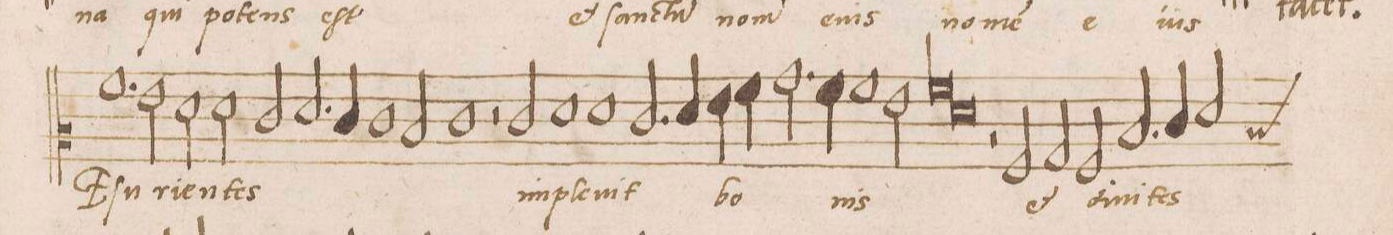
**kern	**text
*I"DISCANTVS	*
*clefC2	*
*k[]	*
*met(C|)	*
*M2/1	*
1.a	E-
2g\	-ſu-
=58	=58
2f\	-ri-
2f\	-en-
2e/	-tes
2.f/	.
=59	=59
4e/	.
1e	.
2d/	.
=60	=60
1e	.
2r	.
2e/	im-
=61	=61
1f	-ple-
1f	-vit
=62	=62
2.e/	.
4f/	.
4g\	bo-
4a\	.
2.b\	.
=63	=63
4a\	.
1a	-nis
2g\	.
=64	=64
*lig	*
1a	.
1f	.
*Xlig	*
=65	=65
2r	.
2A/	et
2B/	.
2A/	di-
=66	=66
2.d/	-vi-
4e/	-tes
*custos:B	*
2f/	.
*-	*-
